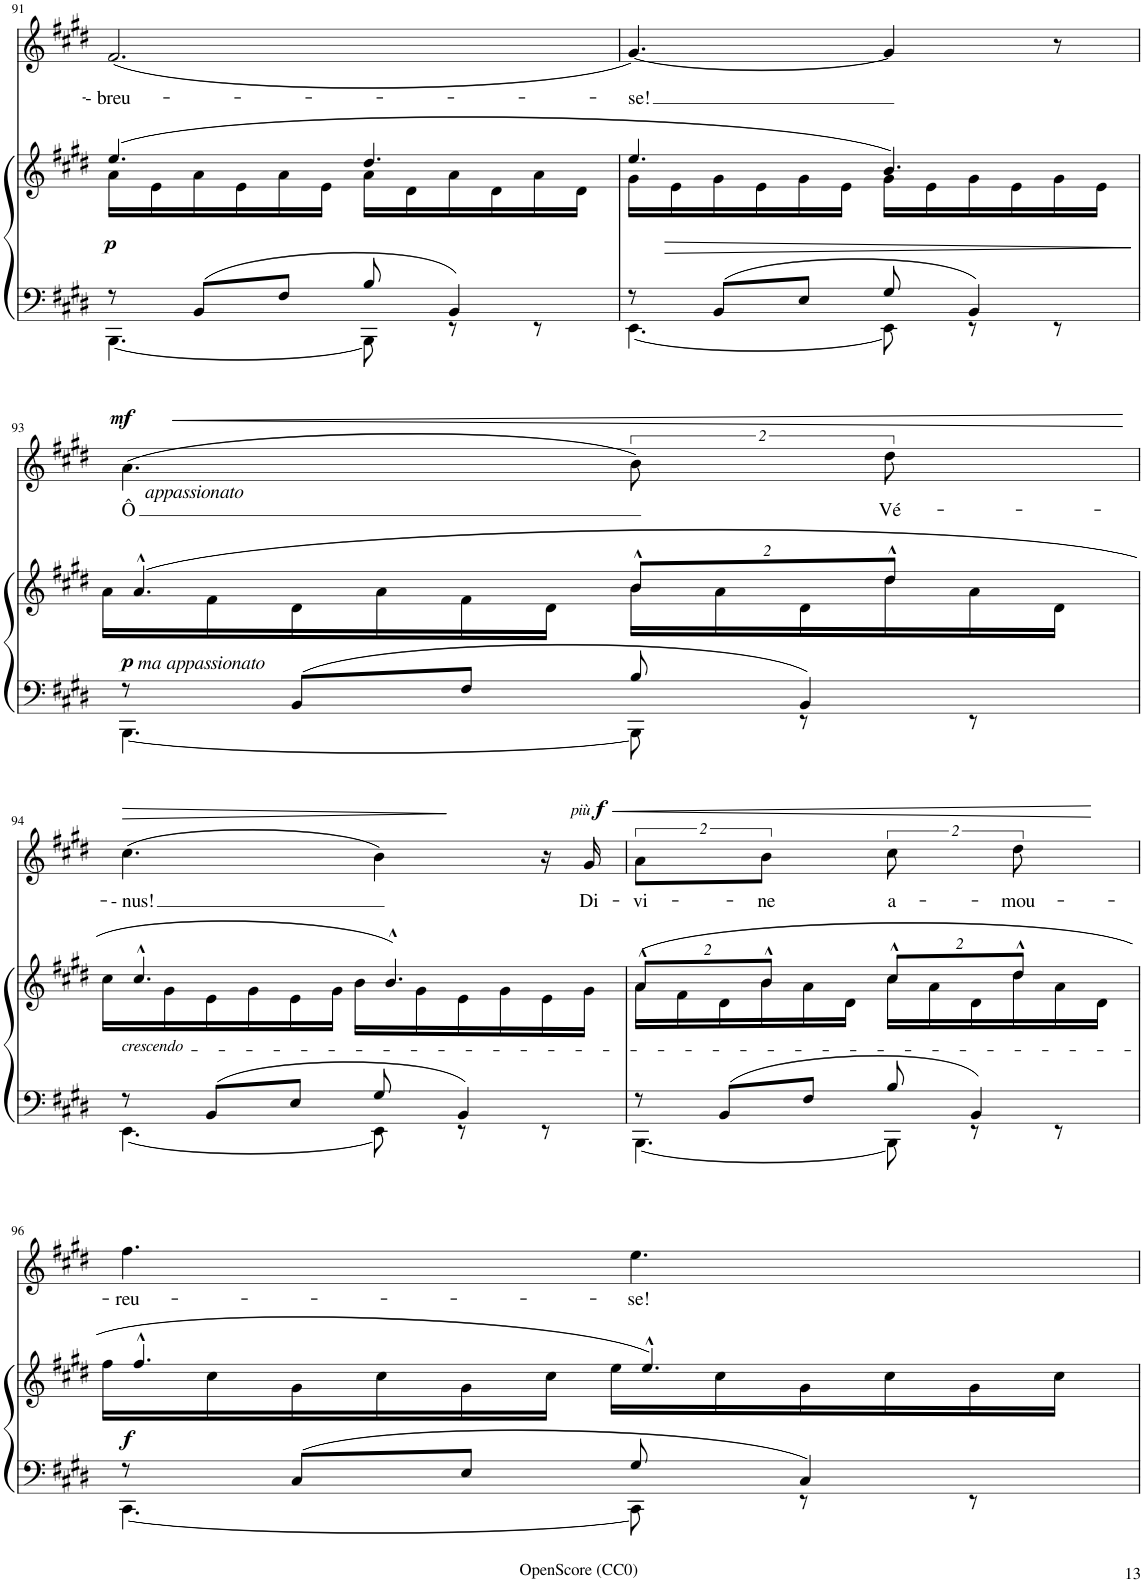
**kern	**kern	**dynam	**kern	**text	**dynam
*part2	*part2	*part2	*part1	*part1	*part1
*staff3	*staff2	*staff2/3	*staff1	*staff1	*staff1
*I"Piano	*	*	*I"Chant Voice	*	*
*I'Pno	*	*	*	*	*
!!LO:PB:g=z
*clefF4	*clefG2	*	*clefG2	*	*
*k[f#c#g#d#]	*k[f#c#g#d#]	*	*k[f#c#g#d#]	*	*
*M6/8	*M6/8	*	*M6/8	*	*
=91	=91	=91	=91	=91	=91
*^	*^	*	*	*	*
!	!	!	!	!LO:DY:b	!	!LO:LY:b	!
8r	[4.BBB\	(4.ee/	16a\LL	p	(2.f#/	-- breu-	.
.	.	.	16e\	.	.	.	.
8BB/L	.	.	16a\	.	.	.	.
.	.	.	16e\	.	.	.	.
8F#/J	.	.	16a\	.	.	.	.
.	.	.	16e\JJ	.	.	.	.
8B/	8BBB\]	4.dd#/	16a\LL	.	.	.	.
.	.	.	16d#\	.	.	.	.
4BB/	8r	.	16a\	.	.	.	.
.	.	.	16d#\	.	.	.	.
.	8r	.	16a\	.	.	.	.
.	.	.	16d#\JJ	.	.	.	.
=92	=92	=92	=92	=92	=92	=92	=92
!	!	!	!	!	!	!LO:LY:b	!
8r	[4.EE\	4.ee/	16g#\LL	.	[4.g#/)	-se!	.
.	.	.	16e\	.	.	.	.
8BB/L	.	.	16g#\	.	.	.	.
.	.	.	16e\	.	.	.	.
8E/J	.	.	16g#\	.	.	.	.
.	.	.	16e\JJ	.	.	.	.
8G#/	8EE\]	4.b/)	16g#\LL	.	4g#/]	.	.
.	.	.	16e\	.	.	.	.
4BB/	8r	.	16g#\	.	.	.	.
.	.	.	16e\	.	.	.	.
.	8r	.	16g#\	.	8r	.	.
.	.	.	16e\JJ	.	.	.	.
!!LO:LB:g=z
=93	=93	=93	=93	=93	=93	=93	=93
!	!	!	!	!	!LO:TX:b:i:t=appassionato	!	!
!	!	!LO:TX:b:i:t=ma appassionato	!	!	!	!	!
!	!	!	!	!LO:DY:b	!	!LO:LY:b	!LO:HP:b
!	!	!	!	!	!	!	!LO:DY:n=1:a
8r	[4.BBB\	(4.a^^/	16a\LL	p	(4.a\	Ô	< mf
.	.	.	16f#\	.	.	.	.
8BB/L	.	.	16d#\	.	.	.	.
.	.	.	16a\	.	.	.	.
8F#/J	.	.	16f#\	.	.	.	.
.	.	.	16d#\JJ	.	.	.	.
*	*	*Xbrackettup	*	*	*	*	*
8B/	8BBB\]	16%3b^^/L	16b\LL	.	16%3b\)	.	.
.	.	.	16a\	.	.	.	.
4BB/	8r	.	16d#\	.	.	.	.
!	!	!	!	!	!	!LO:LY:b	!
.	.	16%3dd#^^/J	16dd#\	.	16%3dd#\	Vé-	.
.	8r	.	16a\	.	.	.	.
.	.	.	16d#\JJ	.	.	.	.
*v	*v	*	*	*	*	*	*
*	*v	*v	*	*	*	*
.	.	.	.	.	[
!!LO:LB:g=z
=94	=94	=94	=94	=94	=94
*^	*^	*	*	*	*
!	!	!LO:TX:b:i:t=crescendo	!	!	!	!	!
!	!	!	!	!	!	!LO:LY:b	!LO:HP:b
8r	[4.EE\	4.cc#^^/	16cc#\LL	.	(4.cc#\	-- nus!	>
.	.	.	16g#\	.	.	.	.
8BB/L	.	.	16e\	.	.	.	.
.	.	.	16g#\	.	.	.	.
8E/J	.	.	16e\	.	.	.	.
.	.	.	16g#\JJ	.	.	.	.
8G#/	8EE\]	4.b^^/)	16b\LL	.	4b\)	.	.
.	.	.	16g#\	.	.	.	.
4BB/	8r	.	16e\	.	.	.	.
.	.	.	16g#\	.	.	.	.
.	8r	.	16e\	.	16r	.	]
!	!	!	!	!	!	!LO:LY:b	!LO:HP:b
!	!	!	!	!	!	!	!LO:DY:n=1:a
!	!	!	!	!	!	!	!LO:DY:n=2:a
.	.	.	16g#\JJ	.	16g#/	Di-	< other-dynamics f
=95	=95	=95	=95	=95	=95	=95	=95
!	!	!	!	!	!	!LO:LY:b	!
8r	[4.BBB\	(16%3a^^/L	16a\LL	.	16%3a\L	-vi-	.
.	.	.	16f#\	.	.	.	.
8BB/L	.	.	16d#\	.	.	.	.
!	!	!	!	!	!	!LO:LY:b	!
.	.	16%3b^^/J	16b\	.	16%3b\J	-ne	.
8F#/J	.	.	16a\	.	.	.	.
.	.	.	16d#\JJ	.	.	.	.
!	!	!	!	!	!	!LO:LY:b	!
8B/	8BBB\]	16%3cc#^^/L	16cc#\LL	.	16%3cc#\	a-	.
.	.	.	16a\	.	.	.	.
4BB/	8r	.	16d#\	.	.	.	.
!	!	!	!	!	!	!LO:LY:b	!
.	.	16%3dd#^^/J	16dd#\	.	16%3dd#\	-mou-	.
.	8r	.	16a\	.	.	.	.
.	.	.	16d#\JJ	.	.	.	.
*v	*v	*	*	*	*	*	*
*	*v	*v	*	*	*	*
.	.	.	.	.	[
!!LO:LB:g=z
=96	=96	=96	=96	=96	=96
*^	*^	*	*	*	*
!	!	!	!	!LO:DY:b	!	!LO:LY:b	!
8r	[4.CC#\	4.ff#^^/	16ff#\LL	f	4.ff#\	-reu-	.
.	.	.	16cc#\	.	.	.	.
8C#/L	.	.	16g#\	.	.	.	.
.	.	.	16cc#\	.	.	.	.
8E/J	.	.	16g#\	.	.	.	.
.	.	.	16cc#\JJ	.	.	.	.
!	!	!	!	!	!	!LO:LY:b	!
8G#/	8CC#\]	4.ee^^/)	16ee\LL	.	4.ee\	-se!	.
.	.	.	16cc#\	.	.	.	.
4C#/	8r	.	16g#\	.	.	.	.
.	.	.	16cc#\	.	.	.	.
.	8r	.	16g#\	.	.	.	.
.	.	.	16cc#\JJ	.	.	.	.
*v	*v	*	*	*	*	*	*
*	*v	*v	*	*	*	*
=	=	=	=	=	=
*-	*-	*-	*-	*-	*-
